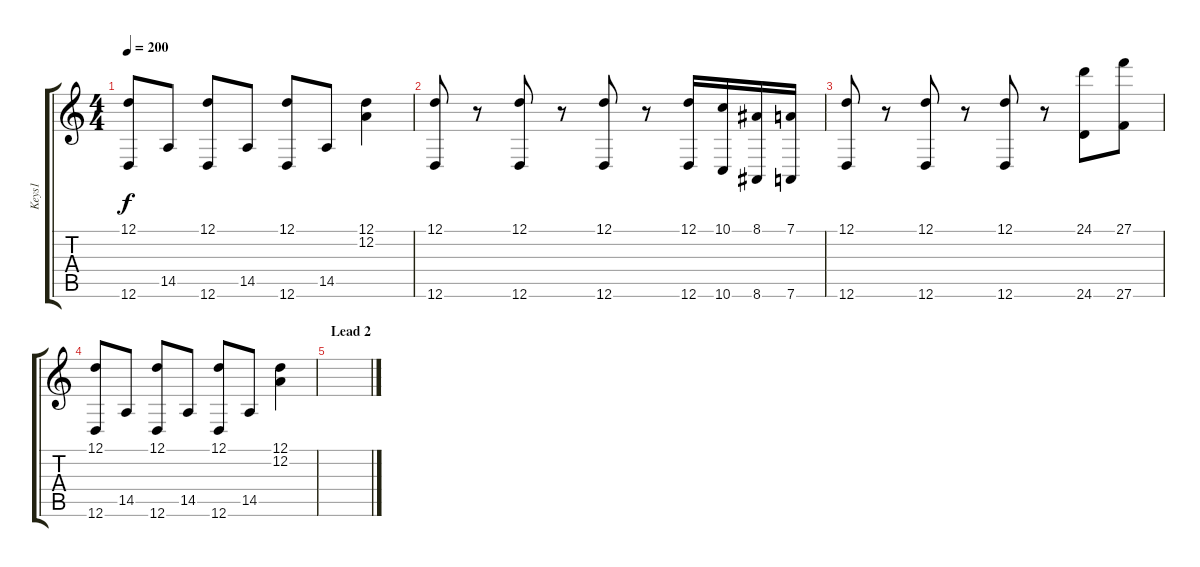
\track ("Keys1" "Keys1") {instrument stringensemble1}
\staff {score tabs}
\tuning (D4 A3 F3 C3 G2 D2) {hide}
\ts (4 4)
\tempo 200
\clef g2
\ks c
(12.1 12.6).8{dy f} 14.5.8 (12.1 12.6).8 14.5.8 (12.1 12.6).8 14.5.8 (12.1 12.2).4 |
(12.1 12.6).8 r.8 (12.1 12.6).8 r.8 (12.1 12.6).8 r.8 (12.1 12.6).16 (10.1 10.6).16 (8.1 8.6).16 (7.1 7.6).16 |
(12.1 12.6).8 r.8 (12.1 12.6).8 r.8 (12.1 12.6).8 r.8 (24.1 24.6).8 (27.1 27.6).8 |
(12.1 12.6).8 14.5.8 (12.1 12.6).8 14.5.8 (12.1 12.6).8 14.5.8 (12.1 12.2).4 |
\section ("" "Lead 2")
